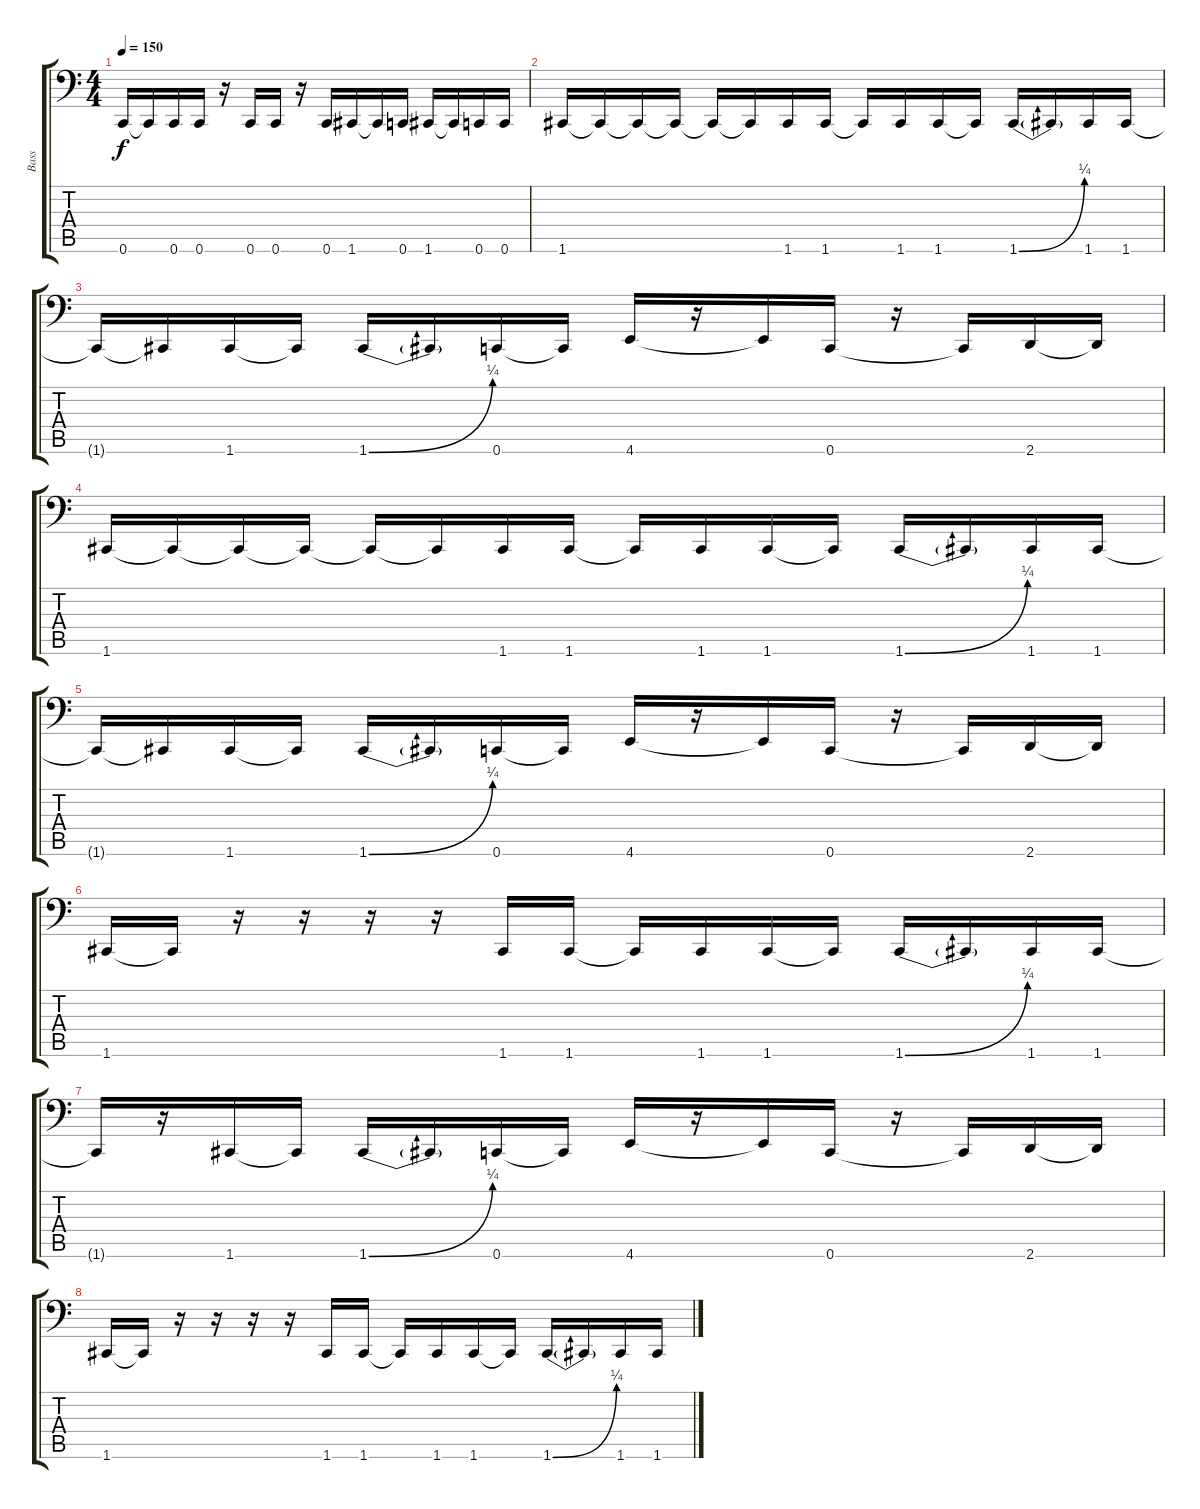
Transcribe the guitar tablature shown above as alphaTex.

\track ("Bass" "Bass") {instrument electricbassfinger}
\staff {score tabs}
\tuning (D3 A2 F2 C2 G1 C1) {hide}
\ts (4 4)
\tempo 150
\clef f4
\ks c
0.6.16{dy f} 0.6{t}.16 0.6.16 0.6.16 r.16 0.6.16 0.6.16 r.16 0.6.16 1.6.16 1.6{t}.16 0.6.16 1.6.16 1.6{t}.16 0.6.16 0.6.16 |
1.6.16 1.6{t}.16 1.6{t}.16 1.6{t}.16 1.6{t}.16 1.6{t}.16 1.6.16 1.6.16 1.6{t}.16 1.6.16 1.6.16 1.6{t}.16 1.6{be (bend 0 0 60 1)}.16 1.6{t}.16 1.6.16 1.6.16 |
1.6{t}.16 1.6{t}.16 1.6.16 1.6{t}.16 1.6{be (bend 0 0 60 1)}.16 1.6{t}.16 0.6.16 0.6{t}.16 4.6.16 r.16 4.6{t}.16 0.6.16 r.16 0.6{t}.16 2.6.16 2.6{t}.16 |
1.6.16 1.6{t}.16 1.6{t}.16 1.6{t}.16 1.6{t}.16 1.6{t}.16 1.6.16 1.6.16 1.6{t}.16 1.6.16 1.6.16 1.6{t}.16 1.6{be (bend 0 0 60 1)}.16 1.6{t}.16 1.6.16 1.6.16 |
1.6{t}.16 1.6{t}.16 1.6.16 1.6{t}.16 1.6{be (bend 0 0 60 1)}.16 1.6{t}.16 0.6.16 0.6{t}.16 4.6.16 r.16 4.6{t}.16 0.6.16 r.16 0.6{t}.16 2.6.16 2.6{t}.16 |
1.6.16 1.6{t}.16 r.16 r.16 r.16 r.16 1.6.16 1.6.16 1.6{t}.16 1.6.16 1.6.16 1.6{t}.16 1.6{be (bend 0 0 60 1)}.16 1.6{t}.16 1.6.16 1.6.16 |
1.6{t}.16 r.16 1.6.16 1.6{t}.16 1.6{be (bend 0 0 60 1)}.16 1.6{t}.16 0.6.16 0.6{t}.16 4.6.16 r.16 4.6{t}.16 0.6.16 r.16 0.6{t}.16 2.6.16 2.6{t}.16 |
1.6.16 1.6{t}.16 r.16 r.16 r.16 r.16 1.6.16 1.6.16 1.6{t}.16 1.6.16 1.6.16 1.6{t}.16 1.6{be (bend 0 0 60 1)}.16 1.6{t}.16 1.6.16 1.6.16
